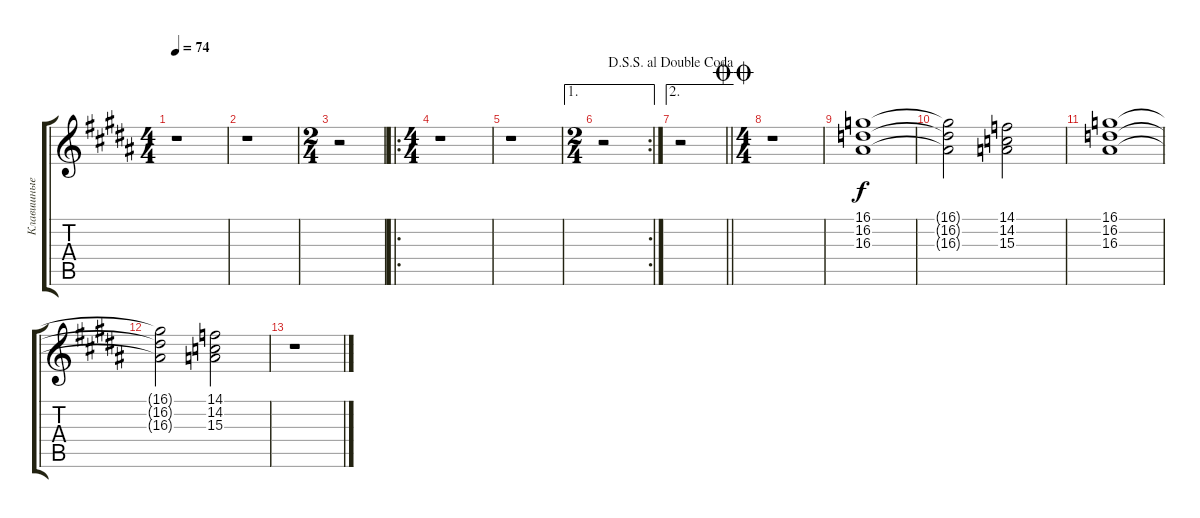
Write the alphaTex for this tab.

\track ("Клавишные" "Клавишные") {instrument stringensemble2}
\staff {score tabs}
\tuning (Eb4 Bb3 Gb3 Db3 Ab2 Eb2) {hide}
\ts (4 4)
\tempo 74
\clef g2
\ks b
r.1{dy mp} |
r.1 |
\ts (2 4)
r.2 |
\ro
\ts (4 4)
r.1 |
r.1 |
\ae 1
\rc 2
\ts (2 4)
r.2 |
\ae 2
\jump dalsegnosegnoaldoublecoda
\barLineRight lightlight
r.2 |
\ts (4 4)
\jump doublecoda
r.1 |
(16.1 16.2 16.3).1{dy f} |
\ks g#minor
(16.1{t} 16.2{t} 16.3{t}).2 (14.1 14.2 15.3).2 |
(16.1 16.2 16.3).1 |
(16.1{t} 16.2{t} 16.3{t}).2 (14.1 14.2 15.3).2 |
r.1
